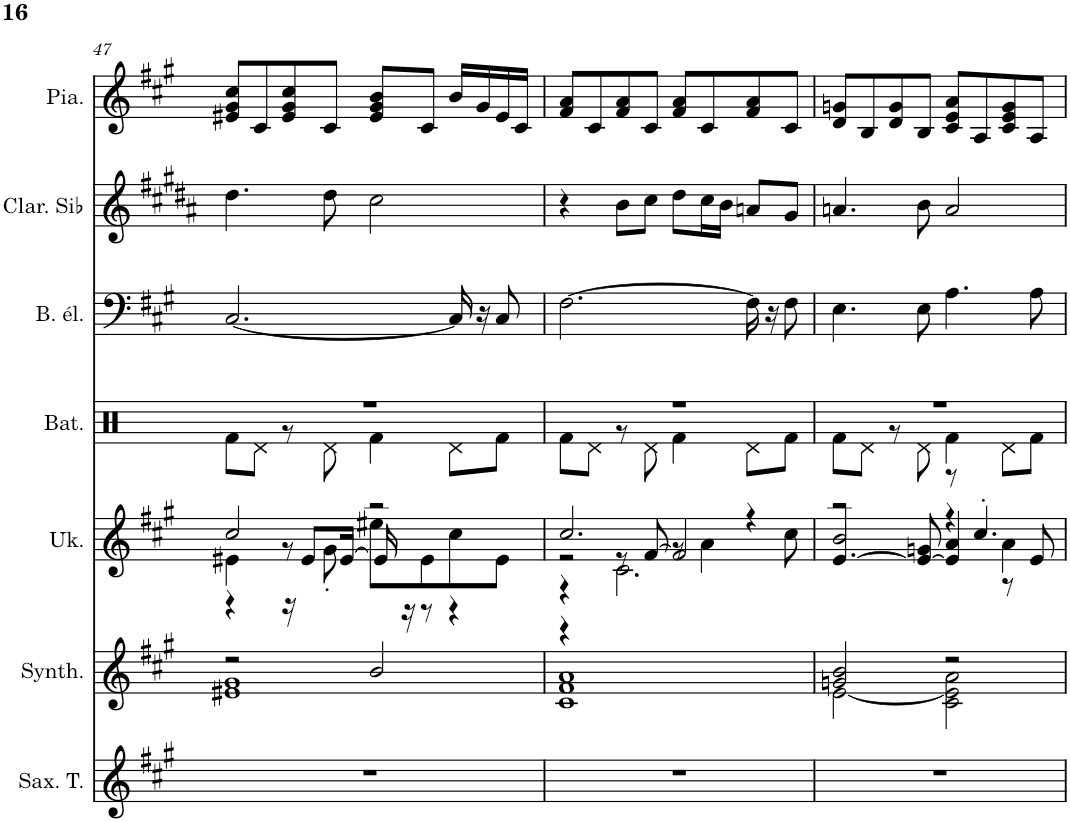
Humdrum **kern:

**kern	**kern	**kern	**kern	**kern	**kern	**kern
*part7	*part6	*part5	*part4	*part3	*part2	*part1
*staff7	*staff6	*staff5	*staff4	*staff3	*staff2	*staff1
*I"Saxophone Ténor, ** 5	*I"Synthétiseur d'instruments à cordes, ** 4	*I"Ukulélé, ** 3	*I"Batterie, ** DRUMS	*I"Basse électrique, ** 9	*I"Clarinette en Sib	*I"Piano
*I'Sax. T.	*I'Synth.	*I'Uk.	*I'Bat.	*I'B. él.	*I'Clar. Sib	*I'Pia.
!!LO:PB:g=z
*clefG2	*clefG2	*clefG2	*clefX	*clefF4	*clefG2	*clefG2
*Trd8c14	*	*	*	*Trd7c12	*Trd1c2	*
*k[f#c#g#]	*k[f#c#g#]	*k[f#c#g#]	*k[]	*k[f#c#g#]	*k[f#c#g#d#a#]	*k[f#c#g#]
*M4/4	*M4/4	*M4/4	*M4/4	*M4/4	*M4/4	*M4/4
=47	=47	=47	=47	=47	=47	=47
*	*^	*^	*^	*	*	*
*	*	*	*	*^	*	*	*	*	*
1r	2r	1e#X 1g#	2cc#/	4e#X\	4r	1r	8Rf\L	[2.C#/	4.dd#\	8e#X/ 8g#/ 8cc#/L
.	.	.	.	.	.	.	8Rd\J	.	.	8c#/
.	.	.	.	8r	16r	.	8r	.	.	8e#/ 8g#/ 8cc#/
.	.	.	.	.	8e#/L	.	.	.	.	.
.	.	.	.	8g#'\	.	.	8Rd\	.	8dd#\	8c#/J
.	.	.	.	.	[16e#/Jk	.	.	.	.	.
.	2b/	.	2r	8ee#X\L	16e#/]	.	4Rf\	.	2cc#\	8e#/ 8g#/ 8b/L
.	.	.	.	.	16r	.	.	.	.	.
.	.	.	.	8e#\	8r	.	.	.	.	8c#/J
.	.	.	.	8cc#\	4r	.	8Rd\L	16C#/]	.	16b/LL
.	.	.	.	.	.	.	.	16r	.	16g#/
.	.	.	.	8e#\J	.	.	8Rf\J	8C#/	.	16e#/
.	.	.	.	.	.	.	.	.	.	16c#/JJ
*	*v	*v	*	*	*	*	*	*	*	*
=48	=48	=48	=48	=48	=48	=48	=48	=48	=48
*	*	*	*	*^	*	*	*	*	*
1r	1c# 1f# 1a	2.cc#/	2r	4r	4r	1r	8Rf\L	[2.F#\	4r	8f#/ 8a/L
.	.	.	.	.	.	.	8Rd\J	.	.	8c#/
.	.	.	.	8r	2.c#\	.	8r	.	8b\L	8f#/ 8a/
.	.	.	.	[8f#/	.	.	8Rd\	.	8cc#\J	8c#/J
.	.	.	8r	2f#/]	.	.	4Rf\	.	8dd#\L	8f#/ 8a/L
.	.	.	4a\	.	.	.	.	.	16cc#\L	8c#/
.	.	.	.	.	.	.	.	.	16b\JJ	.
.	.	4r	.	.	.	.	8Rd\L	16F#\]	8an/L	8f#/ 8a/
.	.	.	.	.	.	.	.	16r	.	.
.	.	.	8cc#\	.	.	.	8Rf\J	8F#\	8g#/J	8c#/J
*	*	*	*	*v	*v	*	*	*	*	*
=49	=49	=49	=49	=49	=49	=49	=49	=49	=49
*	*^	*	*	*	*	*	*	*	*
1r	2gn/ 2b/	[2e\	2b/	2r	[4.e/	1r	8Rf\L	4.E\	4.an/	8d/ 8gn/L
.	.	.	.	.	.	.	8Rd\J	.	.	8B/
.	.	.	.	.	.	.	8r	.	.	8d/ 8g/
.	.	.	.	.	8e/_ 8gn/	.	8Rd\	8E\	8b\	8B/J
.	2r	2c#\ 2e\] 2a\	8r	4r	4e/] 4a/	.	4Rf\	4.A\	2a/	8c#/ 8e/ 8a/L
.	.	.	4.cc#'/	.	.	.	.	.	.	8A/
.	.	.	.	4a\	8r	.	8Rd\L	.	.	8c#/ 8e/ 8g/
.	.	.	.	.	8e/	.	8Rf\J	8A\	.	8A/J
*	*v	*v	*	*	*	*v	*v	*	*	*
*	*	*v	*v	*v	*	*	*	*
=	=	=	=	=	=	=
*-	*-	*-	*-	*-	*-	*-
